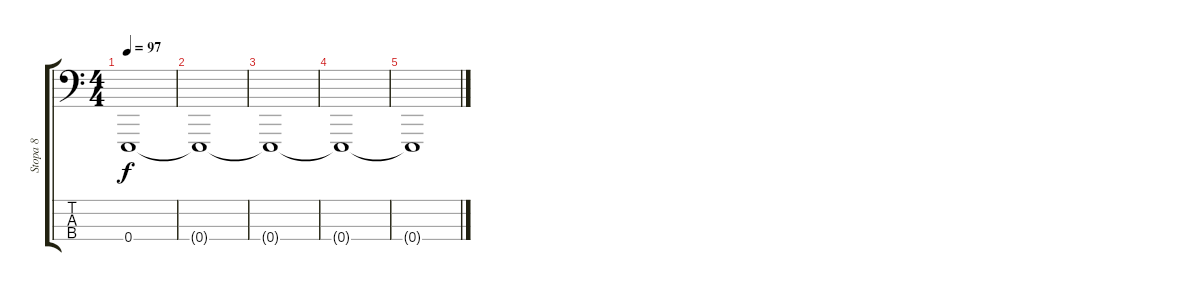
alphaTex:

\track ("Stopa 8" "Stopa 8") {instrument stringensemble2}
\staff {score tabs}
\tuning (G2 D2 A1 E1) {hide}
\ts (4 4)
\tempo 97
\clef f4
\ks c
0.4{t}.1{dy f} |
0.4{t}.1 |
0.4{t}.1 |
0.4{t}.1 |
0.4{t}.1
